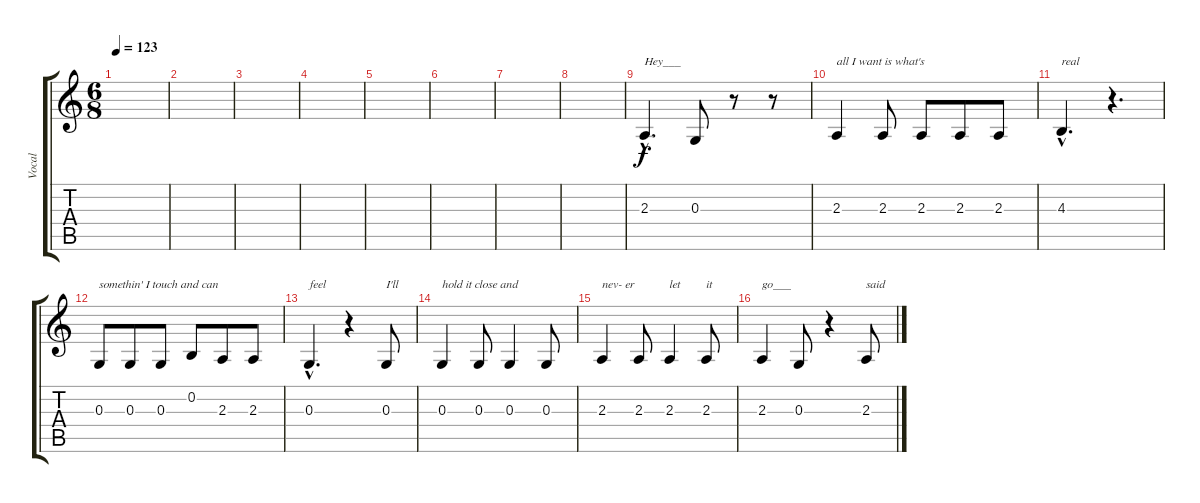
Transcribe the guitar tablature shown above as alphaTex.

\track ("Vocal" "Vocal") {instrument harmonica}
\staff {score tabs}
\tuning (E4 B3 G3 D3 A2 E2) {hide}
\ts (6 8)
\tempo 123
\clef g2
\ks c
|
|
|
|
|
|
|
|
2.3{hac}.4{d txt "Hey___"} 0.3.8 r.8 r.8 |
2.3.4{txt "all I want is what's"} 2.3.8 2.3.8 2.3.8 2.3.8 |
4.3{hac}.4{d txt "real"} r.4{d} |
0.3.8{txt "somethin' I touch and can"} 0.3.8 0.3.8 0.2.8 2.3.8 2.3.8 |
0.3{hac}.4{d txt "feel"} r.4 0.3.8{txt "I'll"} |
0.3.4{txt "hold it close and"} 0.3.8 0.3.4 0.3.8 |
2.3.4{txt "nev- er"} 2.3.8 2.3.4{txt "let"} 2.3.8{txt "it"} |
2.3.4{txt "go___"} 0.3.8 r.4 2.3.8{txt "said"}
